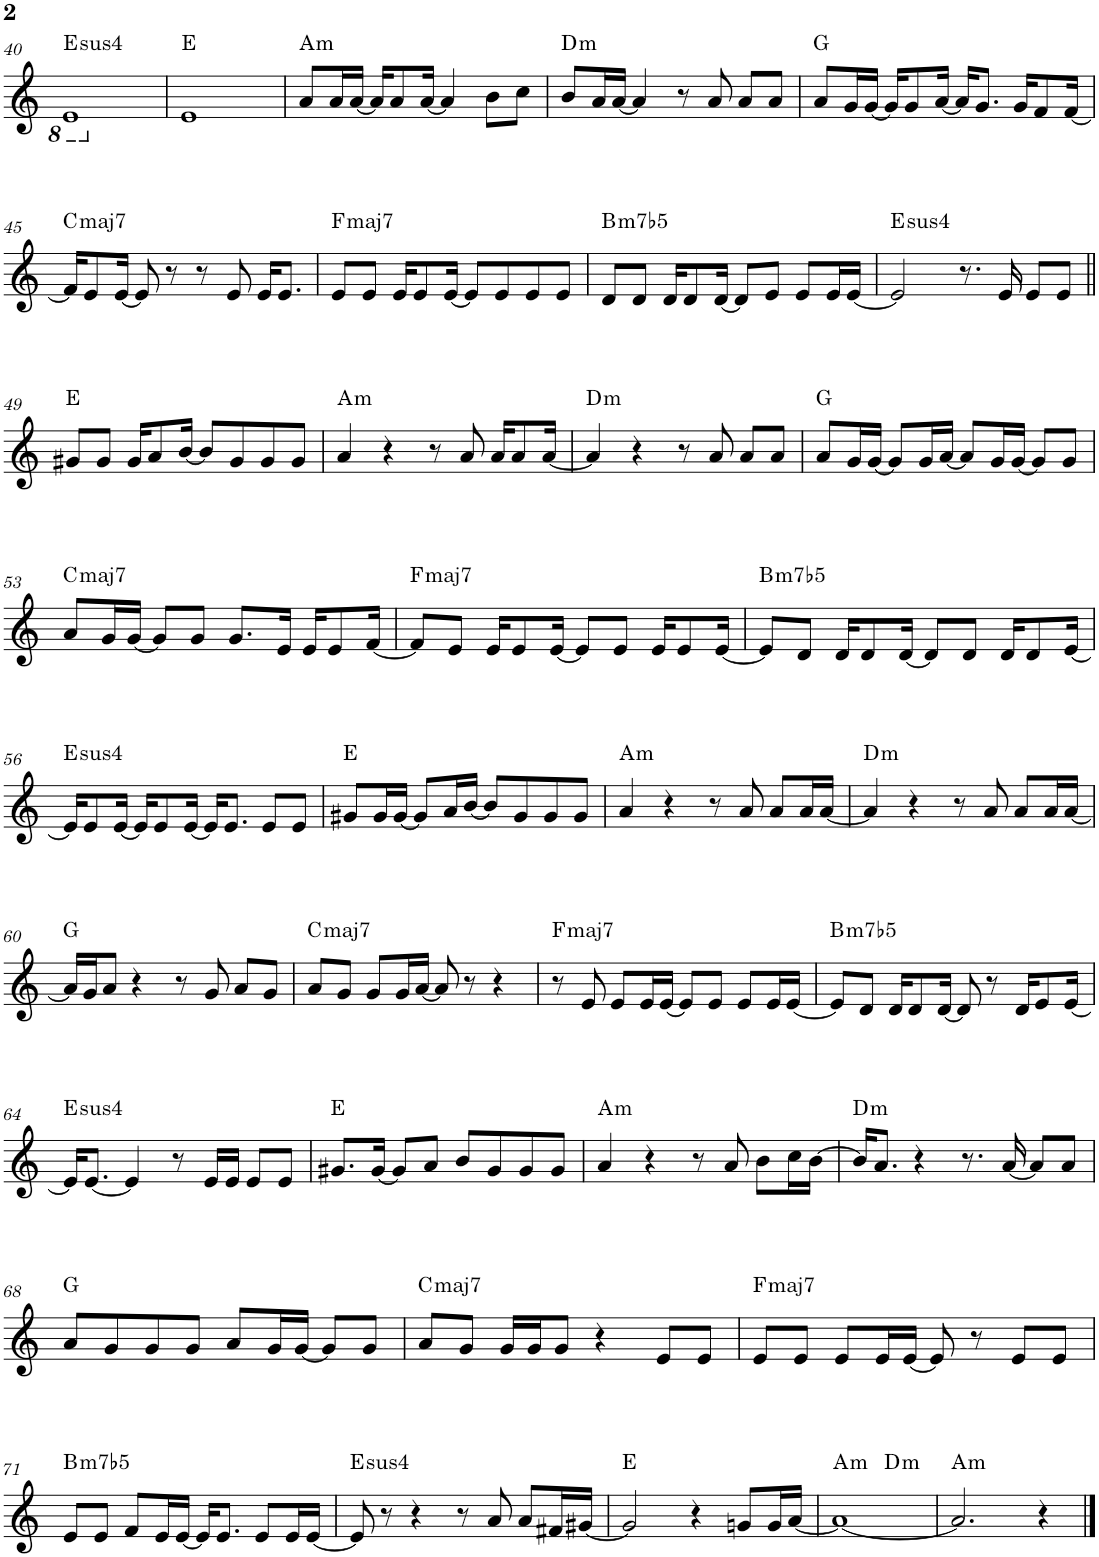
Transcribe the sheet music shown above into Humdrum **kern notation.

**kern	**harte
*part1	*part1
*staff1	*
*I"P1	*
!!LO:PB:g=z
*clefG2	*
*k[]	*
*M4/4	*
=40	=40
!	!LO:H:kt=4
1E	E:sus4
=41	=41
1e	E:maj
=42	=42
!	!LO:H:kt=m
8a/L	A:min
16a/L	.
[<16a/JJ	.
16a/KL]	.
8a/	.
[<16a/Jk	.
4a/]	.
8b\L	.
8cc\J	.
=43	=43
!	!LO:H:kt=m
8b/L	D:min
16a/L	.
[<16a/JJ	.
4a/]	.
8r	.
8a/	.
8a/L	.
8a/J	.
=44	=44
8a/L	G:maj
16g/L	.
[<16g/JJ	.
16g/KL]	.
8g/	.
[<16a/Jk	.
16a/KL]	.
8.g/J	.
16g/KL	.
8f/	.
[<16f/Jk	.
!!LO:LB:g=z
=45	=45
!	!LO:H:kt=maj7
16f/KL]	C:maj7
8e/	.
[<16e/Jk	.
8e/]	.
8r	.
8r	.
8e/	.
16e/KL	.
8.e/J	.
=46	=46
!	!LO:H:kt=maj7
8e/L	F:maj7
8e/J	.
16e/KL	.
8e/	.
[<16e/Jk	.
8e/L]	.
8e/	.
8e/	.
8e/J	.
=47	=47
!	!LO:H:kt=m7b5
8d/L	B:hdim7
8d/J	.
16d/KL	.
8d/	.
[<16d/Jk	.
8d/L]	.
8e/J	.
8e/L	.
16e/L	.
[<16e/JJ	.
=48	=48
!	!LO:H:kt=4
2e/]	E:sus4
8.r	.
16e/	.
8e/L	.
8e/J	.
!!LO:LB:g=z
=49||	=49||
8g#X/L	E:maj
8g#/J	.
16g#/KL	.
8a/	.
[<16b/Jk	.
8b/L]	.
8g#/	.
8g#/	.
8g#/J	.
=50	=50
!	!LO:H:kt=m
4a/	A:min
4r	.
8r	.
8a/	.
16a/KL	.
8a/	.
[<16a/Jk	.
=51	=51
!	!LO:H:kt=m
4a/]	D:min
4r	.
8r	.
8a/	.
8a/L	.
8a/J	.
=52	=52
8a/L	G:maj
16g/L	.
[<16g/JJ	.
8g/L]	.
16g/L	.
[<16a/JJ	.
8a/L]	.
16g/L	.
[<16g/JJ	.
8g/L]	.
8g/J	.
!!LO:LB:g=z
=53	=53
!	!LO:H:kt=maj7
8a/L	C:maj7
16g/L	.
[<16g/JJ	.
8g/L]	.
8g/J	.
8.g/L	.
16e/Jk	.
16e/KL	.
8e/	.
[<16f/Jk	.
=54	=54
!	!LO:H:kt=maj7
8f/L]	F:maj7
8e/J	.
16e/KL	.
8e/	.
[<16e/Jk	.
8e/L]	.
8e/J	.
16e/KL	.
8e/	.
[<16e/Jk	.
=55	=55
!	!LO:H:kt=m7b5
8e/L]	B:hdim7
8d/J	.
16d/KL	.
8d/	.
[<16d/Jk	.
8d/L]	.
8d/J	.
16d/KL	.
8d/	.
[<16e/Jk	.
!!LO:LB:g=z
=56	=56
!	!LO:H:kt=4
16e/KL]	E:sus4
8e/	.
[<16e/Jk	.
16e/KL]	.
8e/	.
[<16e/Jk	.
16e/KL]	.
8.e/J	.
8e/L	.
8e/J	.
=57	=57
8g#X/L	E:maj
16g#/L	.
[<16g#/JJ	.
8g#/L]	.
16a/L	.
[<16b/JJ	.
8b/L]	.
8g#/	.
8g#/	.
8g#/J	.
=58	=58
!	!LO:H:kt=m
4a/	A:min
4r	.
8r	.
8a/	.
8a/L	.
16a/L	.
[<16a/JJ	.
=59	=59
!	!LO:H:kt=m
4a/]	D:min
4r	.
8r	.
8a/	.
8a/L	.
16a/L	.
[<16a/JJ	.
!!LO:LB:g=z
=60	=60
16a/LL]	G:maj
16g/J	.
8a/J	.
4r	.
8r	.
8g/	.
8a/L	.
8g/J	.
=61	=61
!	!LO:H:kt=maj7
8a/L	C:maj7
8g/J	.
8g/L	.
16g/L	.
[<16a/JJ	.
8a/]	.
8r	.
4r	.
=62	=62
!	!LO:H:kt=maj7
8r	F:maj7
8e/	.
8e/L	.
16e/L	.
[<16e/JJ	.
8e/L]	.
8e/J	.
8e/L	.
16e/L	.
[<16e/JJ	.
=63	=63
!	!LO:H:kt=m7b5
8e/L]	B:hdim7
8d/J	.
16d/KL	.
8d/	.
[<16d/Jk	.
8d/]	.
8r	.
16d/KL	.
8e/	.
[<16e/Jk	.
!!LO:LB:g=z
=64	=64
!	!LO:H:kt=4
16e/KL]	E:sus4
[<8.e/J	.
4e/]	.
8r	.
16e/LL	.
16e/JJ	.
8e/L	.
8e/J	.
=65	=65
8.g#X/L	E:maj
[<16g#/Jk	.
8g#/L]	.
8a/J	.
8b/L	.
8g#/	.
8g#/	.
8g#/J	.
=66	=66
!	!LO:H:kt=m
4a/	A:min
4r	.
8r	.
8a/	.
8b\L	.
16cc\L	.
[>16b\JJ	.
=67	=67
!	!LO:H:kt=m
16b/KL]	D:min
8.a/J	.
4r	.
8.r	.
[<16a/	.
8a/L]	.
8a/J	.
!!LO:LB:g=z
=68	=68
8a/L	G:maj
8g/	.
8g/	.
8g/J	.
8a/L	.
16g/L	.
[<16g/JJ	.
8g/L]	.
8g/J	.
=69	=69
!	!LO:H:kt=maj7
8a/L	C:maj7
8g/J	.
16g/LL	.
16g/J	.
8g/J	.
4r	.
8e/L	.
8e/J	.
=70	=70
!	!LO:H:kt=maj7
8e/L	F:maj7
8e/J	.
8e/L	.
16e/L	.
[<16e/JJ	.
8e/]	.
8r	.
8e/L	.
8e/J	.
!!LO:LB:g=z
=71	=71
!	!LO:H:kt=m7b5
8e/L	B:hdim7
8e/J	.
8f/L	.
16e/L	.
[<16e/JJ	.
16e/KL]	.
8.e/J	.
8e/L	.
16e/L	.
[<16e/JJ	.
=72	=72
!	!LO:H:kt=4
8e/]	E:sus4
8r	.
4r	.
8r	.
8a/	.
8a/L	.
16f#X/L	.
[<16g#X/JJ	.
=73	=73
2g#/]	E:maj
4r	.
8gn/L	.
16g/L	.
[<16a/JJ	.
=74	=74
!	!LO:H:kt=m
*^	*
1a_	2ryy	A:min
!	!	!LO:H:kt=m
.	2ryy	D:min
=75	=75	=75
!	!	!LO:H:kt=m
*v	*v	*
2.a/]	A:min
4r	.
==	==
*-	*-
